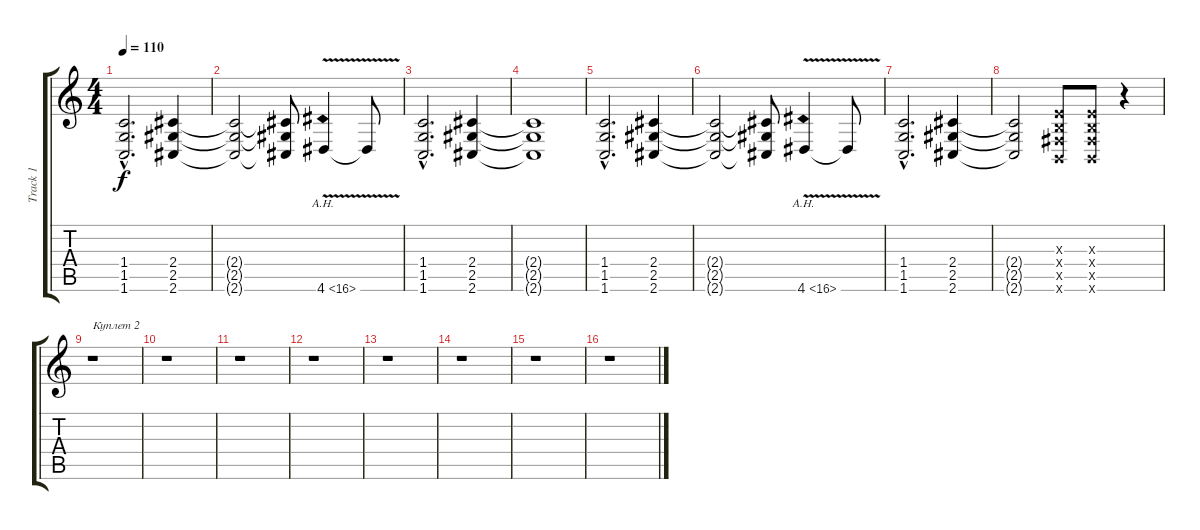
\track ("Track 1" "Track 1") {instrument acousticguitarsteel}
\staff {score tabs}
\tuning (Db4 Ab3 E3 B2 Gb2 B1) {hide}
\ts (4 4)
\tempo 110
\clef g2
\ks c
(1.4{hac} 1.5{hac} 1.6{hac}).2{d dy f} (2.4 2.5 2.6).4 |
(2.4{t} 2.5{t} 2.6{t}).2 (2.4{t} 2.5{t} 2.6{t}).8 4.6{ah 12 v}.4 4.6{t}.8 |
(1.4{hac} 1.5{hac} 1.6{hac}).2{d} (2.4 2.5 2.6).4 |
(2.4{t} 2.5{t} 2.6{t}).1 |
(1.4{hac} 1.5{hac} 1.6{hac}).2{d} (2.4 2.5 2.6).4 |
(2.4{t} 2.5{t} 2.6{t}).2 (2.4{t} 2.5{t} 2.6{t}).8 4.6{ah 12 v}.4 4.6{t}.8 |
(1.4{hac} 1.5{hac} 1.6{hac}).2{d} (2.4 2.5 2.6).4 |
(2.4{t} 2.5{t} 2.6{t}).2 (0.3{x} 0.4{x} 0.5{x} 0.6{x}).8 (0.3{x} 0.4{x} 0.5{x} 0.6{x}).8 r.4 |
r.1{txt "Куплет 2"} |
r.1 |
r.1 |
r.1 |
r.1 |
r.1 |
r.1 |
r.1
